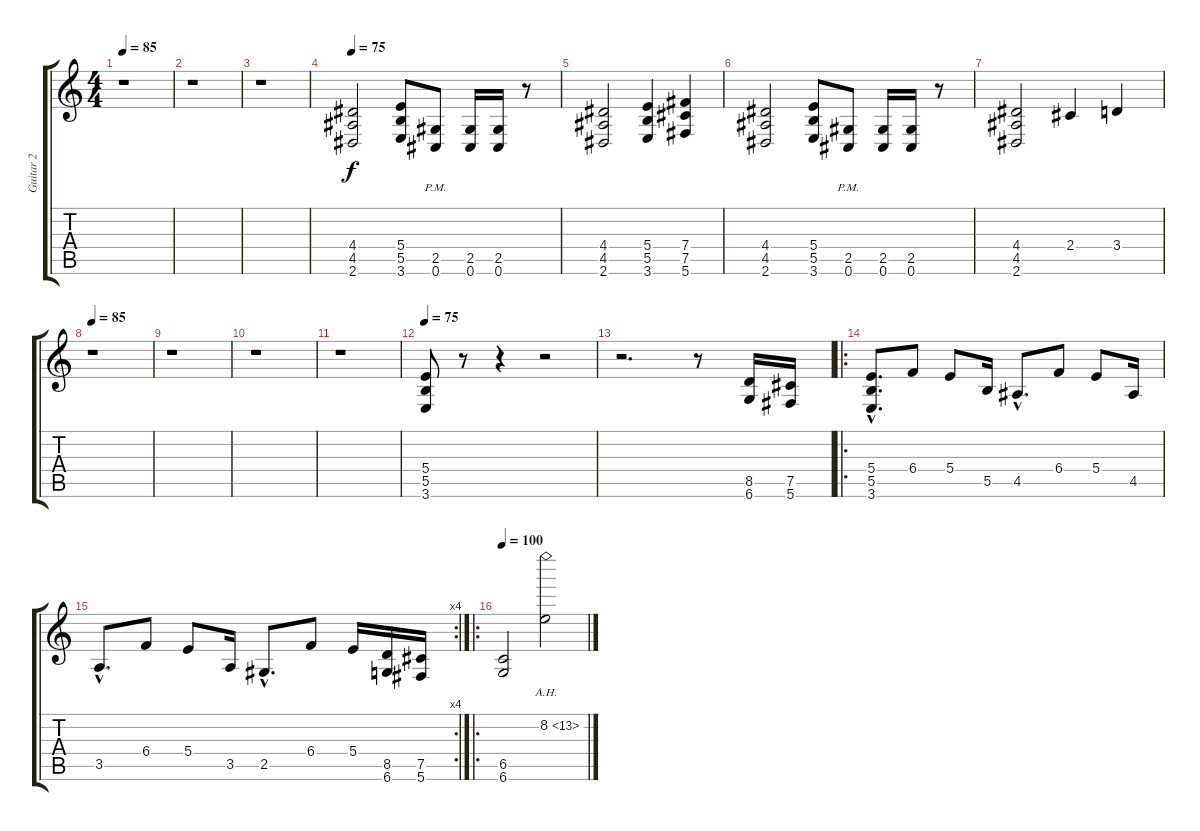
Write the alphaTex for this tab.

\track ("Guitar 2" "Guitar 2") {instrument distortionguitar}
\staff {score tabs}
\tuning (Db4 Ab3 E3 B2 Gb2 Db2) {hide}
\ts (4 4)
\tempo 85
\clef g2
\ks c
r.1{dy f} |
r.1 |
r.1 |
\tempo 75
(4.4 4.5 2.6).2 (5.4 5.5 3.6).8 (2.5{pm} 0.6{pm}).8 (2.5 0.6).16 (2.5 0.6).16 r.8 |
(4.4 4.5 2.6).2 (5.4 5.5 3.6).4 (7.4 7.5 5.6).4 |
(4.4 4.5 2.6).2 (5.4 5.5 3.6).8 (2.5{pm} 0.6{pm}).8 (2.5 0.6).16 (2.5 0.6).16 r.8 |
(4.4 4.5 2.6).2 2.4.4 3.4.4 |
\tempo 85
r.1 |
r.1 |
r.1 |
r.1 |
\tempo 75
(5.4 5.5 3.6).8 r.8 r.4 r.2 |
r.2{d} r.8 (8.5 6.6).16 (7.5 5.6).16 |
\ro
(5.4{hac} 5.5{hac} 3.6{hac}).8{d} 6.4.8 5.4.8 5.5.16 4.5{hac}.8{d} 6.4.8 5.4.8 4.5.16 |
\rc 4
3.5{hac}.8{d} 6.4.8 5.4.8 3.5.16 2.5{hac}.8{d} 6.4.8 5.4.16 (8.5 6.6).16 (7.5 5.6).16 |
\ro
\tempo 100
(6.5 6.6).2 8.2{ah 5}.2
